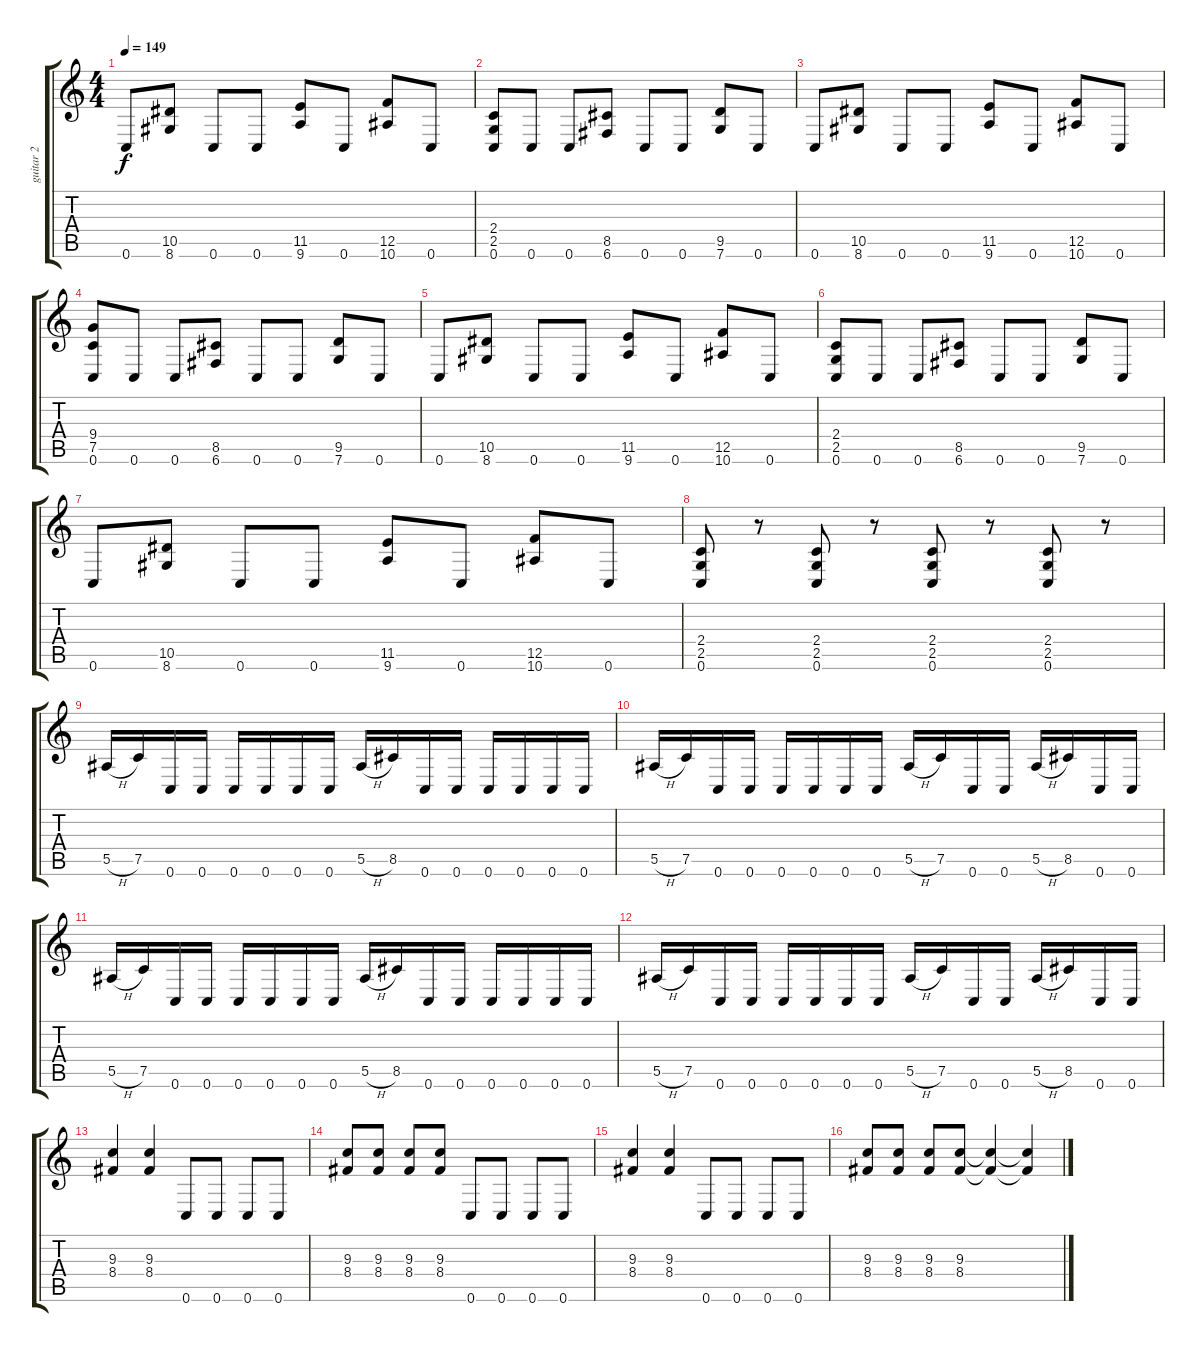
\track ("guitar 2" "guitar 2") {instrument distortionguitar}
\staff {score tabs}
\tuning (C4 G3 Eb3 Bb2 F2 C2) {hide}
\ts (4 4)
\tempo 149
\clef g2
\ks c
0.6.8{dy f} (10.5 8.6).8 0.6.8 0.6.8 (11.5 9.6).8 0.6.8 (12.5 10.6).8 0.6.8 |
(2.4 2.5 0.6).8 0.6.8 0.6.8 (8.5 6.6).8 0.6.8 0.6.8 (9.5 7.6).8 0.6.8 |
0.6.8 (10.5 8.6).8 0.6.8 0.6.8 (11.5 9.6).8 0.6.8 (12.5 10.6).8 0.6.8 |
(9.4 7.5 0.6).8 0.6.8 0.6.8 (8.5 6.6).8 0.6.8 0.6.8 (9.5 7.6).8 0.6.8 |
0.6.8 (10.5 8.6).8 0.6.8 0.6.8 (11.5 9.6).8 0.6.8 (12.5 10.6).8 0.6.8 |
(2.4 2.5 0.6).8 0.6.8 0.6.8 (8.5 6.6).8 0.6.8 0.6.8 (9.5 7.6).8 0.6.8 |
0.6.8 (10.5 8.6).8 0.6.8 0.6.8 (11.5 9.6).8 0.6.8 (12.5 10.6).8 0.6.8 |
(2.4 2.5 0.6).8 r.8 (2.4 2.5 0.6).8 r.8 (2.4 2.5 0.6).8 r.8 (2.4 2.5 0.6).8 r.8 |
5.5{h}.16 7.5.16 0.6.16 0.6.16 0.6.16 0.6.16 0.6.16 0.6.16 5.5{h}.16 8.5.16 0.6.16 0.6.16 0.6.16 0.6.16 0.6.16 0.6.16 |
5.5{h}.16 7.5.16 0.6.16 0.6.16 0.6.16 0.6.16 0.6.16 0.6.16 5.5{h}.16 7.5.16 0.6.16 0.6.16 5.5{h}.16 8.5.16 0.6.16 0.6.16 |
5.5{h}.16 7.5.16 0.6.16 0.6.16 0.6.16 0.6.16 0.6.16 0.6.16 5.5{h}.16 8.5.16 0.6.16 0.6.16 0.6.16 0.6.16 0.6.16 0.6.16 |
5.5{h}.16 7.5.16 0.6.16 0.6.16 0.6.16 0.6.16 0.6.16 0.6.16 5.5{h}.16 7.5.16 0.6.16 0.6.16 5.5{h}.16 8.5.16 0.6.16 0.6.16 |
(9.3 8.4).4 (9.3 8.4).4 0.6.8 0.6.8 0.6.8 0.6.8 |
(9.3 8.4).8 (9.3 8.4).8 (9.3 8.4).8 (9.3 8.4).8 0.6.8 0.6.8 0.6.8 0.6.8 |
(9.3 8.4).4 (9.3 8.4).4 0.6.8 0.6.8 0.6.8 0.6.8 |
(9.3 8.4).8 (9.3 8.4).8 (9.3 8.4).8 (9.3 8.4).8 (9.3{t} 8.4{t}).4 (9.3{t} 8.4{t}).4
